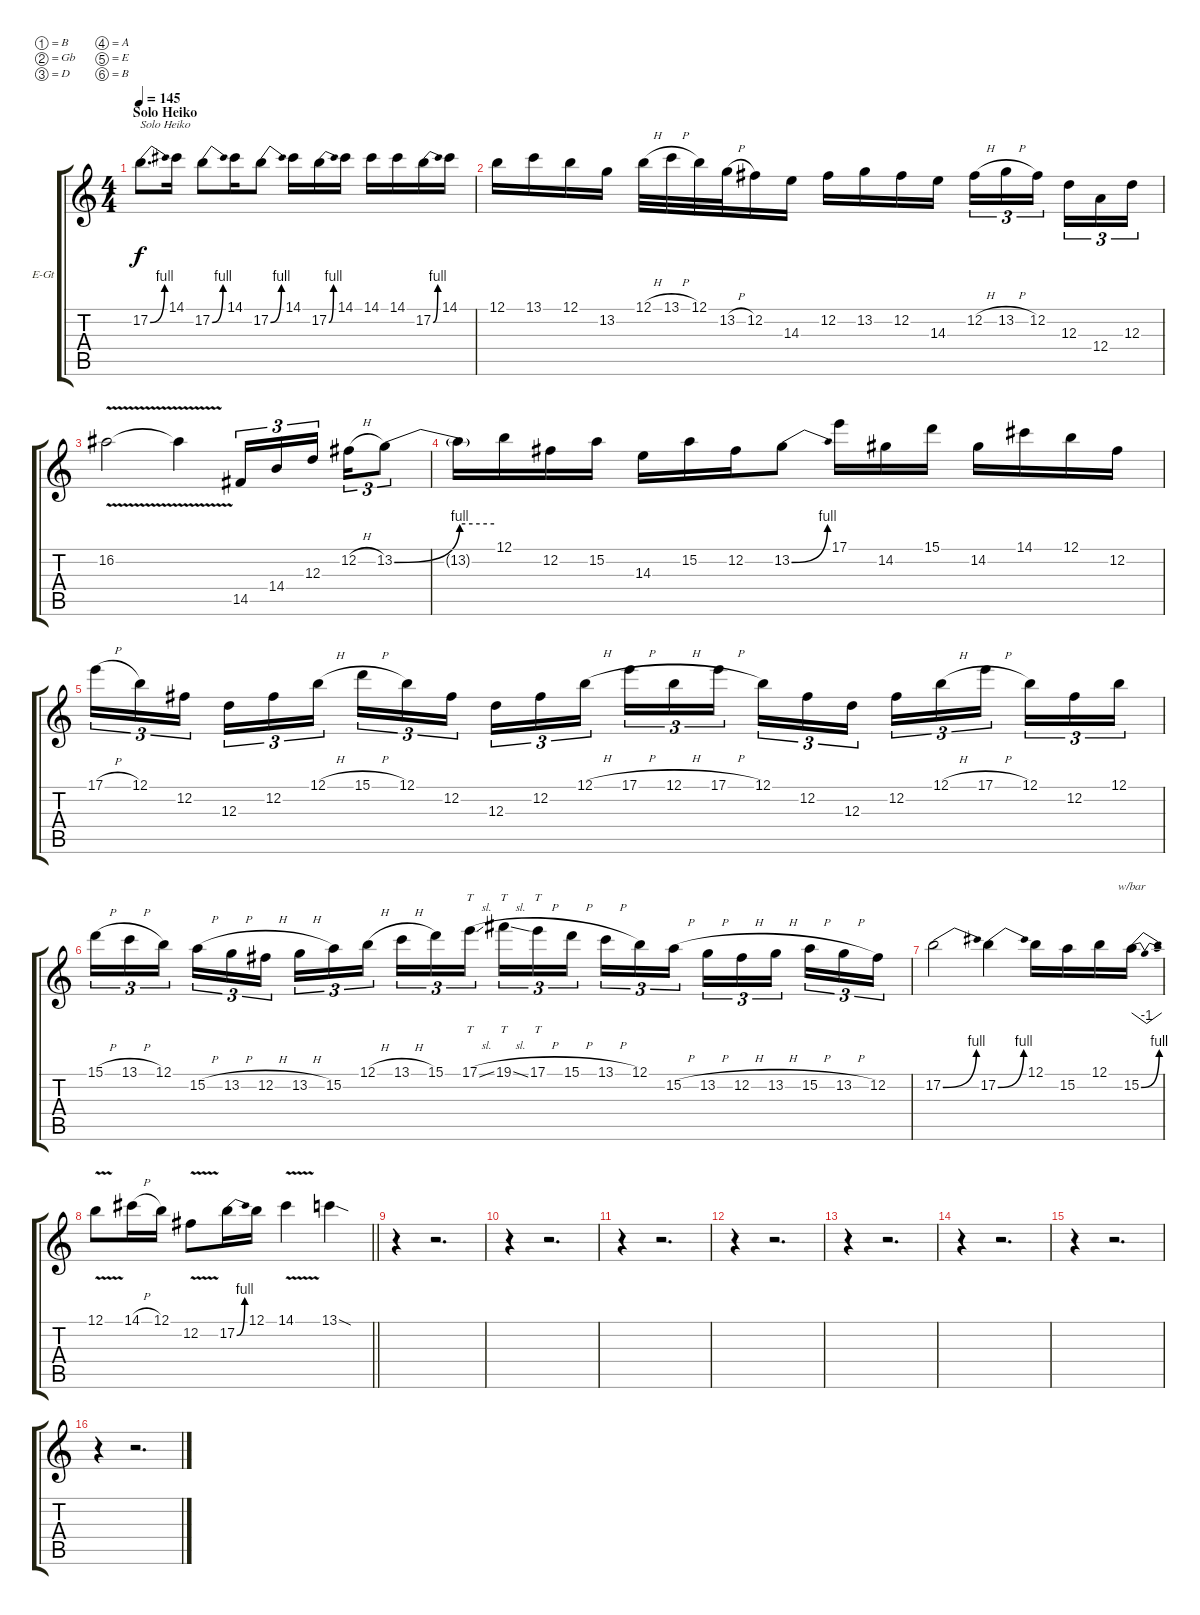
\bracketExtendMode groupsimilarinstruments
\firstSystemTrackNameOrientation horizontal
\otherSystemsTrackNameOrientation horizontal
\track ("Solo" "E-Gt") {instrument distortionguitar}
\staff {score tabs}
\tuning (B3 Gb3 D3 A2 E2 B1)
\ts (4 4)
\section ("" "Solo Heiko")
\tempo 145
\clef g2
\ks c
17.2{be (bend 0 0 60 4)}.8{d txt "Solo Heiko" dy f} 14.1.16 17.2{be (bend 0 0 60 4)}.8 14.1.16 17.2{be (bend 0 0 60 4)}.8 14.1.16 17.2{be (bend 0 0 60 4)}.16 14.1.16 14.1.16 14.1.16 17.2{be (bend 0 0 60 4)}.16 14.1.16 |
12.1.16 13.1.16 12.1.16 13.2.16 12.1{h}.32 13.1{h}.32 12.1.32 13.2{h}.32 12.2.16 14.3.16 12.2.16 13.2.16 12.2.16 14.3.16 12.2{h}.16{tu (3 2)} 13.2{h}.16{tu (3 2)} 12.2.16{tu (3 2)} 12.3.16{tu (3 2)} 12.4.16{tu (3 2)} 12.3.16{tu (3 2)} |
16.2{v}.2 16.2{v t}.4 14.5.16{tu (3 2)} 14.4.16{tu (3 2)} 12.3.16{tu (3 2)} 12.2{h}.16{tu (3 2)} 13.2{be (bend 0 0 60 4)}.8{tu (3 2)} |
13.2{be (hold 0 4 60 4) t}.16 12.1.16 12.2.16 15.2.16 14.3.16 15.2.16 12.2.16 13.2{be (bend 0 0 60 4)}.8 17.1.16 14.2.16 15.1.16 14.2.16 14.1.16 12.1.16 12.2.16 |
17.1{h}.16{tu (3 2)} 12.1.16{tu (3 2)} 12.2.16{tu (3 2)} 12.3.16{tu (3 2)} 12.2.16{tu (3 2)} 12.1{h}.16{tu (3 2)} 15.1{h}.16{tu (3 2)} 12.1.16{tu (3 2)} 12.2.16{tu (3 2)} 12.3.16{tu (3 2)} 12.2.16{tu (3 2)} 12.1{h}.16{tu (3 2)} 17.1{h}.16{tu (3 2)} 12.1{h}.16{tu (3 2)} 17.1{h}.16{tu (3 2)} 12.1.16{tu (3 2)} 12.2.16{tu (3 2)} 12.3.16{tu (3 2)} 12.2.16{tu (3 2)} 12.1{h}.16{tu (3 2)} 17.1{h}.16{tu (3 2)} 12.1.16{tu (3 2)} 12.2.16{tu (3 2)} 12.1.16{tu (3 2)} |
15.1{h}.16{tu (3 2)} 13.1{h}.16{tu (3 2)} 12.1.16{tu (3 2)} 15.2{h}.16{tu (3 2)} 13.2{h}.16{tu (3 2)} 12.2{h}.16{tu (3 2)} 13.2{h}.16{tu (3 2)} 15.2.16{tu (3 2)} 12.1{h}.16{tu (3 2)} 13.1{h}.16{tu (3 2)} 15.1.16{tu (3 2)} 17.1{sl}.16{tt tu (3 2)} 19.1{sl}.16{tt tu (3 2)} 17.1{h}.16{tt tu (3 2)} 15.1{h}.16{tu (3 2)} 13.1{h}.16{tu (3 2)} 12.1.16{tu (3 2)} 15.2{h}.16{tu (3 2)} 13.2{h}.16{tu (3 2)} 12.2{h}.16{tu (3 2)} 13.2{h}.16{tu (3 2)} 15.2{h}.16{tu (3 2)} 13.2{h}.16{tu (3 2)} 12.2.16{tu (3 2)} |
17.2{be (bend 0 0 60 4)}.2 17.2{be (bend 0 0 60 4)}.4 12.1.16 15.2.16 12.1.16 15.2{be (bend 0 0 60 4)}.16{tbe (dip default 0 0 30 -4 60 0)} |
\barLineRight lightlight
12.1{v}.8 14.1{h}.16 12.1.16 12.2{v}.8 17.2{be (bend 0 0 60 4)}.16 12.1.16 14.1{v}.4 13.1{sod}.4 |
r.4 r.2{d} |
r.4 r.2{d} |
r.4 r.2{d} |
r.4 r.2{d} |
r.4 r.2{d} |
r.4 r.2{d} |
r.4 r.2{d} |
r.4 r.2{d}
